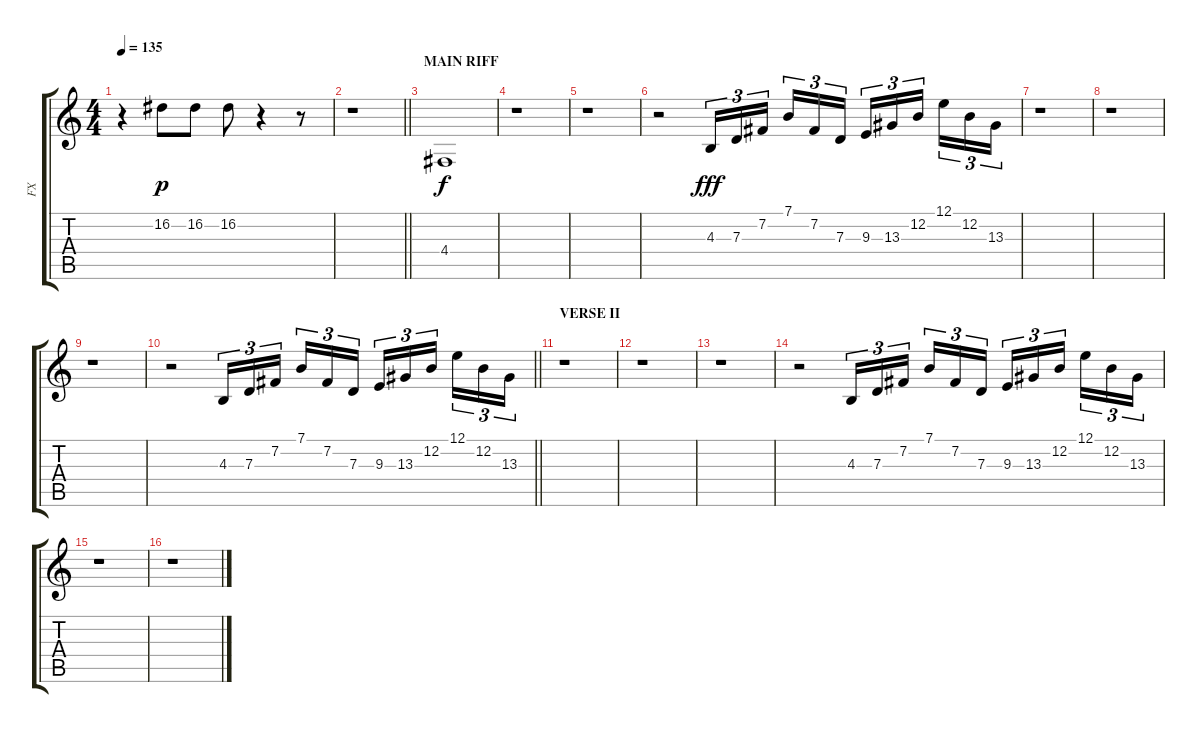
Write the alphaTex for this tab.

\track ("FX" "FX") {instrument tremolostrings}
\staff {score tabs}
\tuning (E4 B3 G3 D3 A2 E2) {hide}
\ts (4 4)
\tempo 135
\clef g2
\ks c
r.4{dy f} 16.2.8{dy p} 16.2.8 16.2.8 r.4 r.8 |
\barLineRight lightlight
r.1 |
\section ("" "MAIN RIFF")
4.4.1{dy f instrument taikodrum} |
r.1 |
r.1 |
r.2{instrument brightacousticpiano} 4.3.16{tu (3 2) dy fff} 7.3.16{tu (3 2)} 7.2.16{tu (3 2) beam splitsecondary} 7.1.16{tu (3 2)} 7.2.16{tu (3 2)} 7.3.16{tu (3 2)} 9.3.16{tu (3 2)} 13.3.16{tu (3 2)} 12.2.16{tu (3 2) beam splitsecondary} 12.1.16{tu (3 2)} 12.2.16{tu (3 2)} 13.3.16{tu (3 2)} |
r.1 |
r.1 |
r.1 |
\barLineRight lightlight
r.2{instrument brightacousticpiano} 4.3.16{tu (3 2)} 7.3.16{tu (3 2)} 7.2.16{tu (3 2) beam splitsecondary} 7.1.16{tu (3 2)} 7.2.16{tu (3 2)} 7.3.16{tu (3 2)} 9.3.16{tu (3 2)} 13.3.16{tu (3 2)} 12.2.16{tu (3 2) beam splitsecondary} 12.1.16{tu (3 2)} 12.2.16{tu (3 2)} 13.3.16{tu (3 2)} |
\section ("" "VERSE II")
r.1 |
r.1 |
r.1 |
r.2{instrument brightacousticpiano} 4.3.16{tu (3 2)} 7.3.16{tu (3 2)} 7.2.16{tu (3 2) beam splitsecondary} 7.1.16{tu (3 2)} 7.2.16{tu (3 2)} 7.3.16{tu (3 2)} 9.3.16{tu (3 2)} 13.3.16{tu (3 2)} 12.2.16{tu (3 2) beam splitsecondary} 12.1.16{tu (3 2)} 12.2.16{tu (3 2)} 13.3.16{tu (3 2)} |
r.1 |
r.1
